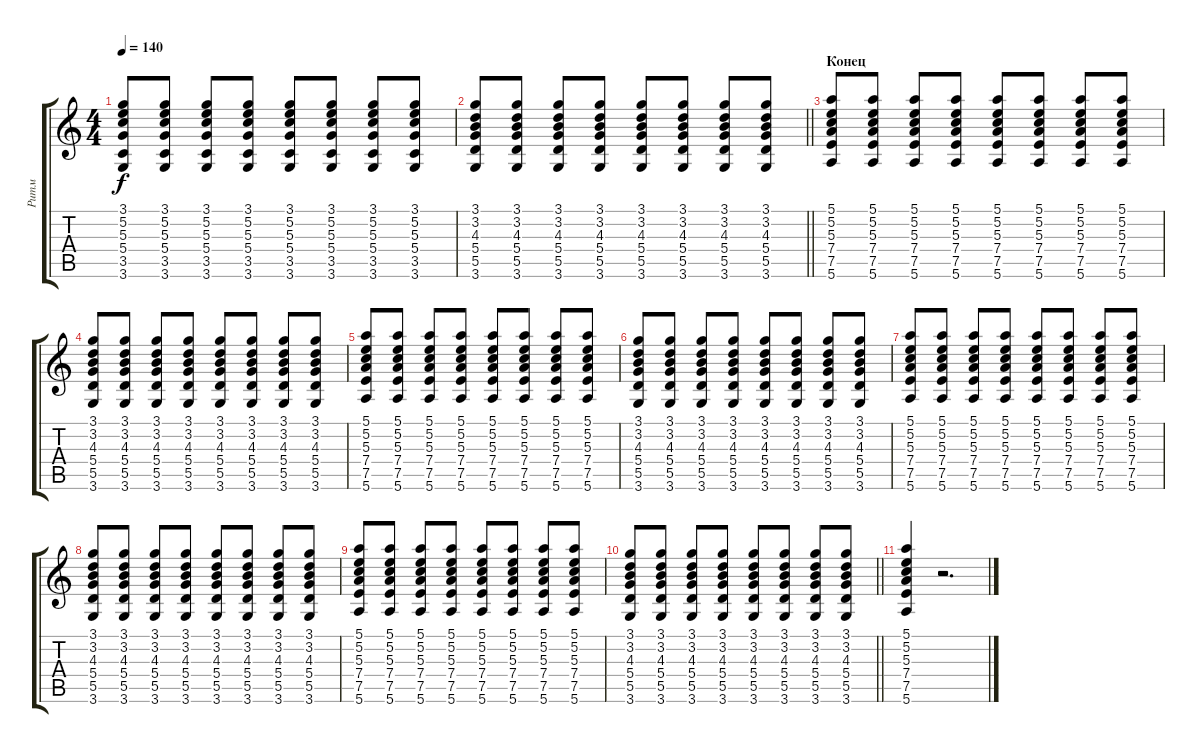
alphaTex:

\track ("Ритм" "Ритм") {solo instrument acousticguitarsteel}
\staff {score tabs}
\tuning (E4 B3 G3 D3 A2 E2) {hide}
\ts (4 4)
\tempo 140
\clef g2
\ks c
(3.1 5.2 5.3 5.4 3.5 3.6).8{dy f} (3.1 5.2 5.3 5.4 3.5 3.6).8 (3.1 5.2 5.3 5.4 3.5 3.6).8 (3.1 5.2 5.3 5.4 3.5 3.6).8 (3.1 5.2 5.3 5.4 3.5 3.6).8 (3.1 5.2 5.3 5.4 3.5 3.6).8 (3.1 5.2 5.3 5.4 3.5 3.6).8 (3.1 5.2 5.3 5.4 3.5 3.6).8 |
\barLineRight lightlight
(3.1 3.2 4.3 5.4 5.5 3.6).8 (3.1 3.2 4.3 5.4 5.5 3.6).8 (3.1 3.2 4.3 5.4 5.5 3.6).8 (3.1 3.2 4.3 5.4 5.5 3.6).8 (3.1 3.2 4.3 5.4 5.5 3.6).8 (3.1 3.2 4.3 5.4 5.5 3.6).8 (3.1 3.2 4.3 5.4 5.5 3.6).8 (3.1 3.2 4.3 5.4 5.5 3.6).8 |
\section ("" "Конец")
(5.1 5.2 5.3 7.4 7.5 5.6).8 (5.1 5.2 5.3 7.4 7.5 5.6).8 (5.1 5.2 5.3 7.4 7.5 5.6).8 (5.1 5.2 5.3 7.4 7.5 5.6).8 (5.1 5.2 5.3 7.4 7.5 5.6).8 (5.1 5.2 5.3 7.4 7.5 5.6).8 (5.1 5.2 5.3 7.4 7.5 5.6).8 (5.1 5.2 5.3 7.4 7.5 5.6).8 |
(3.1 3.2 4.3 5.4 5.5 3.6).8 (3.1 3.2 4.3 5.4 5.5 3.6).8 (3.1 3.2 4.3 5.4 5.5 3.6).8 (3.1 3.2 4.3 5.4 5.5 3.6).8 (3.1 3.2 4.3 5.4 5.5 3.6).8 (3.1 3.2 4.3 5.4 5.5 3.6).8 (3.1 3.2 4.3 5.4 5.5 3.6).8 (3.1 3.2 4.3 5.4 5.5 3.6).8 |
(5.1 5.2 5.3 7.4 7.5 5.6).8 (5.1 5.2 5.3 7.4 7.5 5.6).8 (5.1 5.2 5.3 7.4 7.5 5.6).8 (5.1 5.2 5.3 7.4 7.5 5.6).8 (5.1 5.2 5.3 7.4 7.5 5.6).8 (5.1 5.2 5.3 7.4 7.5 5.6).8 (5.1 5.2 5.3 7.4 7.5 5.6).8 (5.1 5.2 5.3 7.4 7.5 5.6).8 |
(3.1 3.2 4.3 5.4 5.5 3.6).8 (3.1 3.2 4.3 5.4 5.5 3.6).8 (3.1 3.2 4.3 5.4 5.5 3.6).8 (3.1 3.2 4.3 5.4 5.5 3.6).8 (3.1 3.2 4.3 5.4 5.5 3.6).8 (3.1 3.2 4.3 5.4 5.5 3.6).8 (3.1 3.2 4.3 5.4 5.5 3.6).8 (3.1 3.2 4.3 5.4 5.5 3.6).8 |
(5.1 5.2 5.3 7.4 7.5 5.6).8 (5.1 5.2 5.3 7.4 7.5 5.6).8 (5.1 5.2 5.3 7.4 7.5 5.6).8 (5.1 5.2 5.3 7.4 7.5 5.6).8 (5.1 5.2 5.3 7.4 7.5 5.6).8 (5.1 5.2 5.3 7.4 7.5 5.6).8 (5.1 5.2 5.3 7.4 7.5 5.6).8 (5.1 5.2 5.3 7.4 7.5 5.6).8 |
(3.1 3.2 4.3 5.4 5.5 3.6).8 (3.1 3.2 4.3 5.4 5.5 3.6).8 (3.1 3.2 4.3 5.4 5.5 3.6).8 (3.1 3.2 4.3 5.4 5.5 3.6).8 (3.1 3.2 4.3 5.4 5.5 3.6).8 (3.1 3.2 4.3 5.4 5.5 3.6).8 (3.1 3.2 4.3 5.4 5.5 3.6).8 (3.1 3.2 4.3 5.4 5.5 3.6).8 |
(5.1 5.2 5.3 7.4 7.5 5.6).8 (5.1 5.2 5.3 7.4 7.5 5.6).8 (5.1 5.2 5.3 7.4 7.5 5.6).8 (5.1 5.2 5.3 7.4 7.5 5.6).8 (5.1 5.2 5.3 7.4 7.5 5.6).8 (5.1 5.2 5.3 7.4 7.5 5.6).8 (5.1 5.2 5.3 7.4 7.5 5.6).8 (5.1 5.2 5.3 7.4 7.5 5.6).8 |
\barLineRight lightlight
(3.1 3.2 4.3 5.4 5.5 3.6).8 (3.1 3.2 4.3 5.4 5.5 3.6).8 (3.1 3.2 4.3 5.4 5.5 3.6).8 (3.1 3.2 4.3 5.4 5.5 3.6).8 (3.1 3.2 4.3 5.4 5.5 3.6).8 (3.1 3.2 4.3 5.4 5.5 3.6).8 (3.1 3.2 4.3 5.4 5.5 3.6).8 (3.1 3.2 4.3 5.4 5.5 3.6).8 |
(5.1 5.2 5.3 7.4 7.5 5.6).4 r.2{d}
